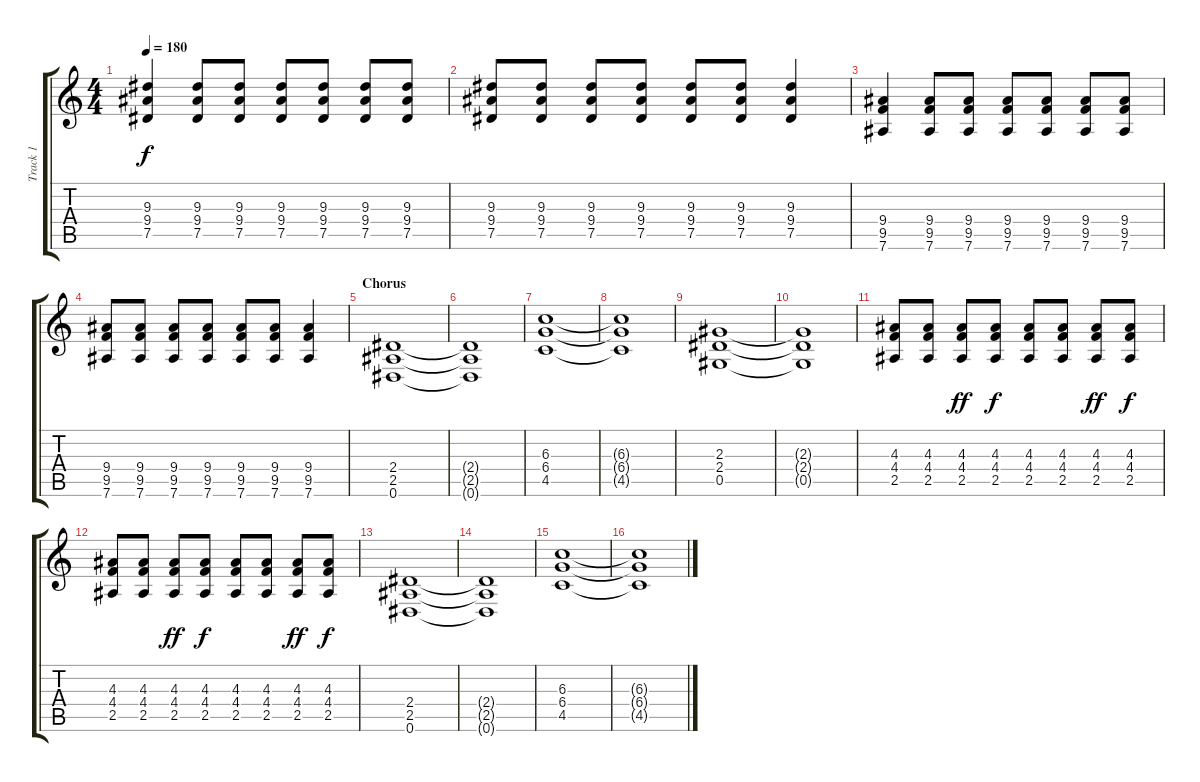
\track ("Track 1" "Track 1") {instrument overdrivenguitar}
\staff {score tabs}
\tuning (Eb4 Bb3 Gb3 Db3 Ab2 Eb2) {hide}
\ts (4 4)
\tempo 180
\clef g2
\ks c
(9.3 9.4 7.5).4{dy f} (9.3 9.4 7.5).8 (9.3 9.4 7.5).8 (9.3 9.4 7.5).8 (9.3 9.4 7.5).8 (9.3 9.4 7.5).8 (9.3 9.4 7.5).8 |
(9.3 9.4 7.5).8 (9.3 9.4 7.5).8 (9.3 9.4 7.5).8 (9.3 9.4 7.5).8 (9.3 9.4 7.5).8 (9.3 9.4 7.5).8 (9.3 9.4 7.5).4 |
(9.4 9.5 7.6).4 (9.4 9.5 7.6).8 (9.4 9.5 7.6).8 (9.4 9.5 7.6).8 (9.4 9.5 7.6).8 (9.4 9.5 7.6).8 (9.4 9.5 7.6).8 |
(9.4 9.5 7.6).8 (9.4 9.5 7.6).8 (9.4 9.5 7.6).8 (9.4 9.5 7.6).8 (9.4 9.5 7.6).8 (9.4 9.5 7.6).8 (9.4 9.5 7.6).4 |
\section ("" "Chorus")
(2.4 2.5 0.6).1 |
(2.4{t} 2.5{t} 0.6{t}).1 |
(6.3 6.4 4.5).1 |
(6.3{t} 6.4{t} 4.5{t}).1 |
(2.3 2.4 0.5).1 |
(2.3{t} 2.4{t} 0.5{t}).1 |
(4.3 4.4 2.5).8 (4.3 4.4 2.5).8 (4.3 4.4 2.5).8{dy ff} (4.3 4.4 2.5).8{dy f} (4.3 4.4 2.5).8 (4.3 4.4 2.5).8 (4.3 4.4 2.5).8{dy ff} (4.3 4.4 2.5).8{dy f} |
(4.3 4.4 2.5).8 (4.3 4.4 2.5).8 (4.3 4.4 2.5).8{dy ff} (4.3 4.4 2.5).8{dy f} (4.3 4.4 2.5).8 (4.3 4.4 2.5).8 (4.3 4.4 2.5).8{dy ff} (4.3 4.4 2.5).8{dy f} |
(2.4 2.5 0.6).1 |
(2.4{t} 2.5{t} 0.6{t}).1 |
(6.3 6.4 4.5).1 |
(6.3{t} 6.4{t} 4.5{t}).1
